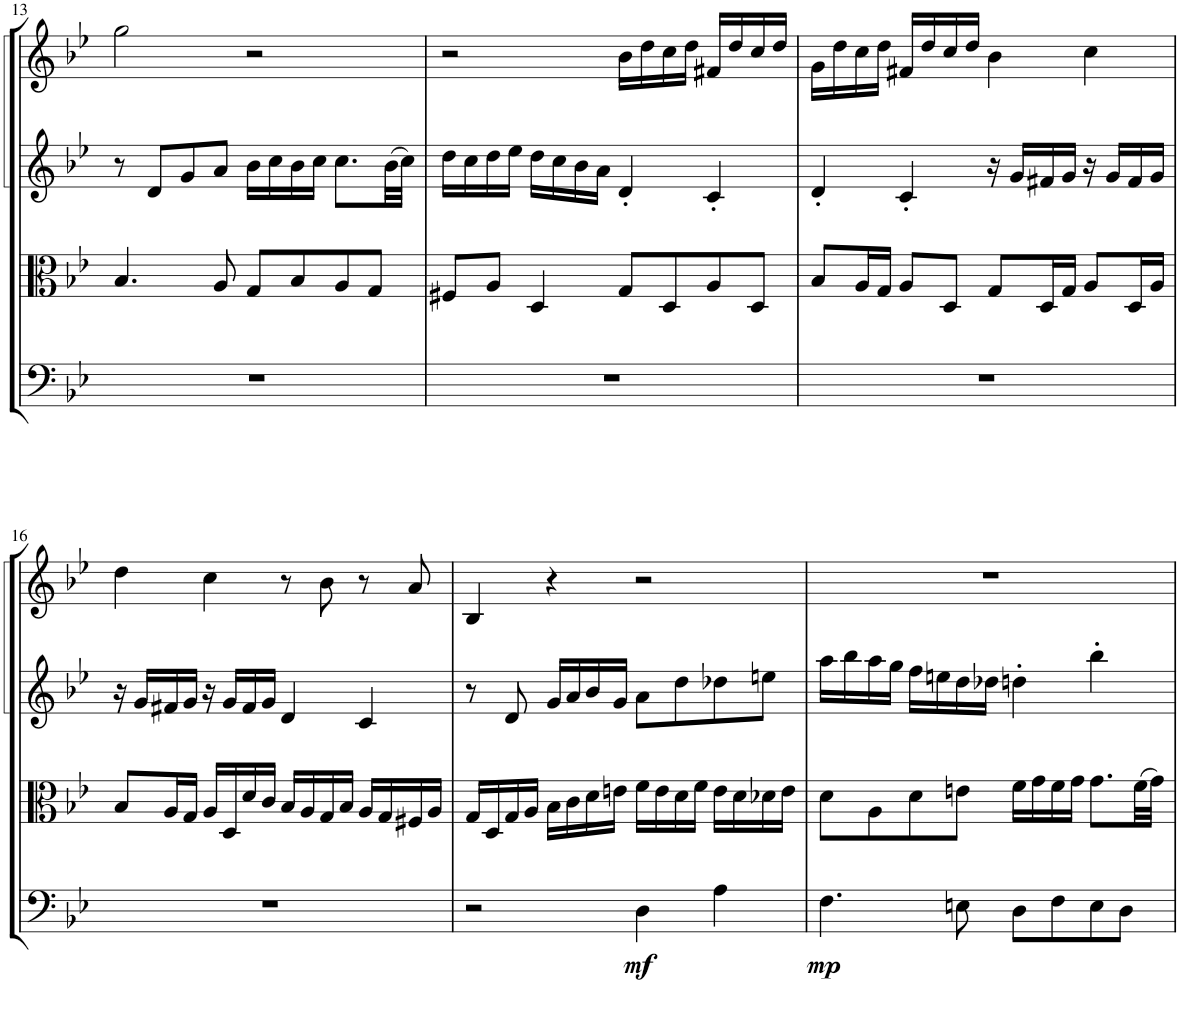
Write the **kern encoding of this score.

**kern	**dynam	**kern	**kern	**kern
*part4	*part4	*part3	*part2	*part1
*staff4	*staff4	*staff3	*staff2	*staff1
*I"Violoncello	*	*I"Viola	*I"Violin II	*I"Violin I
*I'Vc	*	*I'Vla	*I'Vln	*I'Vln
!!LO:PB:g=z
*clefF4	*	*clefC3	*clefG2	*clefG2
*k[b-e-]	*	*k[b-e-]	*k[b-e-]	*k[b-e-]
*M4/4	*	*M4/4	*M4/4	*M4/4
*met(c)	*	*met(c)	*met(c)	*met(c)
=13	=13	=13	=13	=13
1r	.	4.B-/	8r	2gg\
.	.	.	8d/L	.
.	.	.	8g/	.
.	.	8A/	8a/J	.
.	.	8G/L	16b-\LL	2r
.	.	.	16cc\	.
.	.	8B-/	16b-\	.
.	.	.	16cc\JJ	.
.	.	8A/	8.cc\L	.
.	.	8G/J	.	.
.	.	.	(32b-\LL	.
.	.	.	32cc\JJJ)	.
=14	=14	=14	=14	=14
1r	.	8F#X/L	16dd\LL	2r
.	.	.	16cc\	.
.	.	8A/J	16dd\	.
.	.	.	16ee-\JJ	.
.	.	4D/	16dd\LL	.
.	.	.	16cc\	.
.	.	.	16b-\	.
.	.	.	16a\JJ	.
.	.	8G/L	4d'/	16b-\LL
.	.	.	.	16dd\
.	.	8D/	.	16cc\
.	.	.	.	16dd\JJ
.	.	8A/	4c'/	16f#X/LL
.	.	.	.	16dd/
.	.	8D/J	.	16cc/
.	.	.	.	16dd/JJ
=15	=15	=15	=15	=15
1r	.	8B-/L	4d'/	16g\LL
.	.	.	.	16dd\
.	.	16A/L	.	16cc\
.	.	16G/JJ	.	16dd\JJ
.	.	8A/L	4c'/	16f#X/LL
.	.	.	.	16dd/
.	.	8D/J	.	16cc/
.	.	.	.	16dd/JJ
.	.	8G/L	16r	4b-\
.	.	.	16g/LL	.
.	.	16D/L	16f#X/	.
.	.	16G/JJ	16g/JJ	.
.	.	8A/L	16r	4cc\
.	.	.	16g/LL	.
.	.	16D/L	16f#/	.
.	.	16A/JJ	16g/JJ	.
!!LO:LB:g=z
=16	=16	=16	=16	=16
1r	.	8B-/L	16r	4dd\
.	.	.	16g/LL	.
.	.	16A/L	16f#X/	.
.	.	16G/JJ	16g/JJ	.
.	.	16A/LL	16r	4cc\
.	.	16D/	16g/LL	.
.	.	16d/	16f#/	.
.	.	16c/JJ	16g/JJ	.
.	.	16B-/LL	4d/	8r
.	.	16A/	.	.
.	.	16G/	.	8b-\
.	.	16B-/JJ	.	.
.	.	16A/LL	4c/	8r
.	.	16G/	.	.
.	.	16F#X/	.	8a/
.	.	16A/JJ	.	.
=17	=17	=17	=17	=17
2r	.	16G/LL	8r	4B-/
.	.	16D/	.	.
.	.	16G/	8d/	.
.	.	16A/JJ	.	.
.	.	16B-\LL	16g/LL	4r
.	.	16c\	16a/	.
.	.	16d\	16b-/	.
.	.	16en\JJ	16g/JJ	.
!	!LO:DY:b	!	!	!
4D\	mf	16f\LL	8a\L	2r
.	.	16e\	.	.
.	.	16d\	8dd\	.
.	.	16f\JJ	.	.
4A\	.	16e\LL	8dd-X\	.
.	.	16d\	.	.
.	.	16d-X\	8een\J	.
.	.	16e\JJ	.	.
=18	=18	=18	=18	=18
!	!LO:DY:b	!	!	!
4.F\	mp	8d\L	16aa\LL	1r
.	.	.	16bb-\	.
.	.	8A\	16aa\	.
.	.	.	16gg\JJ	.
.	.	8d\	16ff\LL	.
.	.	.	16een\	.
8En\	.	8en\J	16dd\	.
.	.	.	16dd-X\JJ	.
8D\L	.	16f\LL	4ddn'\	.
.	.	16g\	.	.
8F\	.	16f\	.	.
.	.	16g\JJ	.	.
8E\	.	8.g\L	4bb-'\	.
8D\J	.	.	.	.
.	.	(32f\LL	.	.
.	.	32g\JJJ)	.	.
=	=	=	=	=
*-	*-	*-	*-	*-
